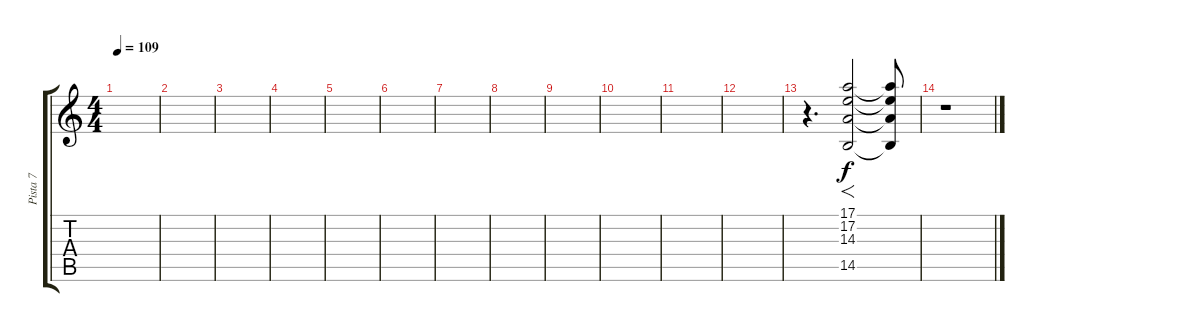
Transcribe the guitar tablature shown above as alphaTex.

\track ("Pista 7" "Pista 7") {instrument pad2warm}
\staff {score tabs}
\tuning (E4 B3 G3 D3 A2 E2) {hide}
\ts (4 4)
\tempo 109
\clef g2
\ks c
|
|
|
|
|
|
|
|
|
|
|
|
r.4{d} (17.1 17.2 14.3 14.5).2{f instrument reversecymbal} (17.1{t} 17.2{t} 14.3{t} 14.5{t}).8 |
r.1
